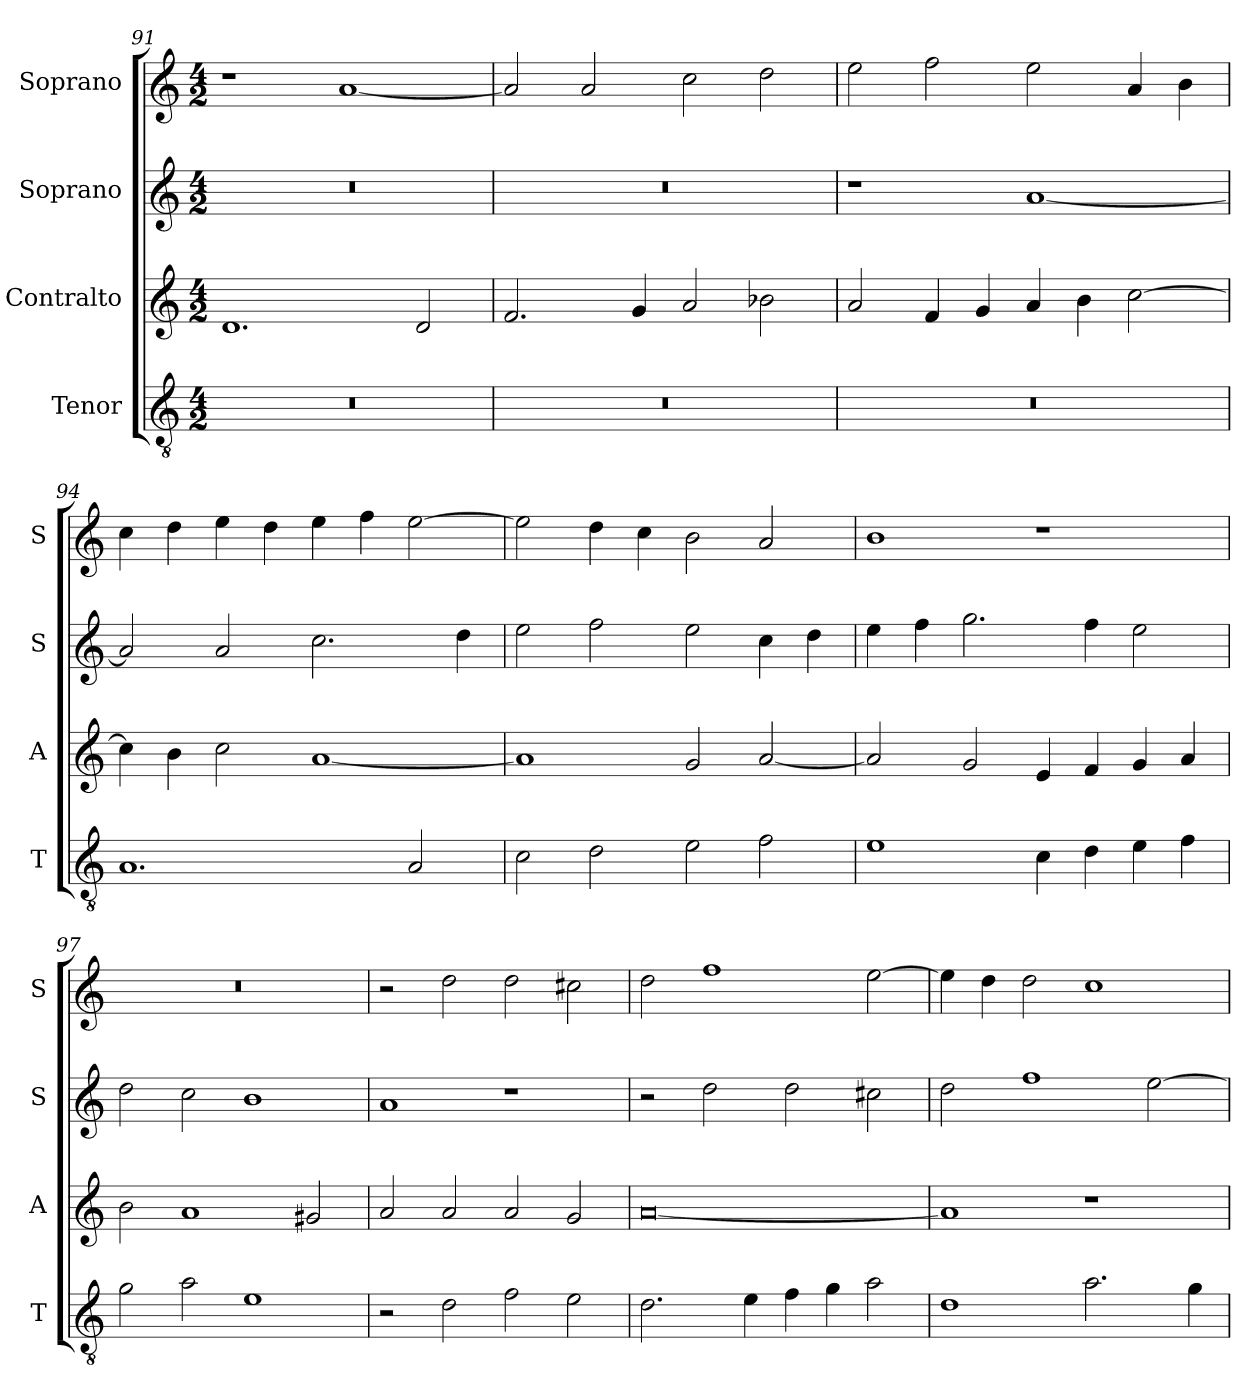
**kern	**kern	**kern	**kern
*part4	*part3	*part2	*part1
*staff4	*staff3	*staff2	*staff1
*I"Tenor	*I"Contralto	*I"Soprano	*I"Soprano
*I'T	*I'A	*I'S	*I'S
*clefGv2	*clefG2	*clefG2	*clefG2
*k[]	*k[]	*k[]	*k[]
*A:aeo	*A:aeo	*A:aeo	*A:aeo
*M4/2	*M4/2	*M4/2	*M4/2
=91	=91	=91	=91
0r	1.d	0r	1r
.	.	.	[1a
.	2d	.	.
=92	=92	=92	=92
0r	2.f	0r	2a]
.	.	.	2a
.	4g	.	.
.	2a	.	2cc
.	2b-X	.	2dd
=93	=93	=93	=93
0r	2a	1r	2ee
.	4f	.	2ff
.	4g	.	.
.	4a	[1a	2ee
.	4b	.	.
.	[2cc	.	4a
.	.	.	4b
=94	=94	=94	=94
1.A	4cc]	2a]	4cc
.	4b	.	4dd
.	2cc	2a	4ee
.	.	.	4dd
.	[1a	2.cc	4ee
.	.	.	4ff
2A	.	.	[2ee
.	.	4dd	.
=95	=95	=95	=95
2c	1a]	2ee	2ee]
2d	.	2ff	4dd
.	.	.	4cc
2e	2g	2ee	2b
2f	[2a	4cc	2a
.	.	4dd	.
=96	=96	=96	=96
1e	2a]	4ee	1b
.	.	4ff	.
.	2g	2.gg	.
4c	4e	.	1r
4d	4f	4ff	.
4e	4g	2ee	.
4f	4a	.	.
=97	=97	=97	=97
2g	2b	2dd	0r
2a	1a	2cc	.
1e	.	1b	.
.	2g#X	.	.
=98	=98	=98	=98
2r	2a	1a	2r
2d	2a	.	2dd
2f	2a	1r	2dd
2e	2g	.	2cc#X
=99	=99	=99	=99
2.d	[0a	2r	2dd
.	.	2dd	1ff
4e	.	.	.
4f	.	2dd	.
4g	.	.	.
2a	.	2cc#X	[2ee
=100	=100	=100	=100
1d	1a]	2dd	4ee]
.	.	.	4dd
.	.	1ff	2dd
2.a	1r	.	1cc
.	.	[2ee	.
4g	.	.	.
=	=	=	=
*-	*-	*-	*-
